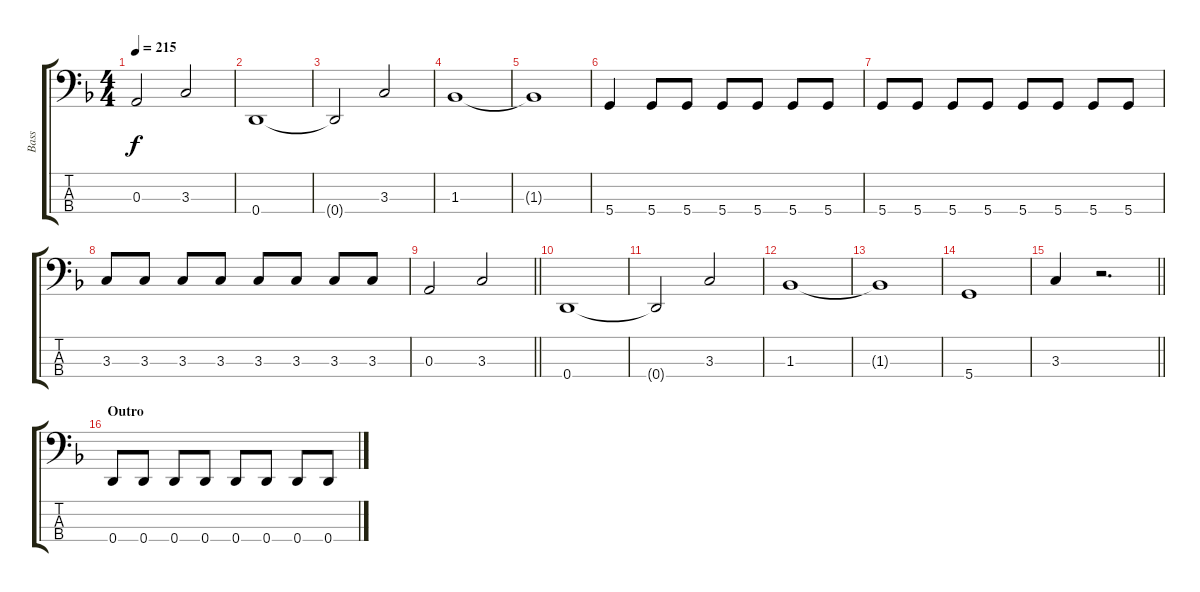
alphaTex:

\track ("Bass" "Bass") {instrument electricbassfinger}
\staff {score tabs}
\tuning (G2 D2 A1 D1) {hide}
\ts (4 4)
\tempo 215
\clef f4
\ks f
0.3.2{dy f} 3.3.2 |
0.4.1 |
0.4{t}.2 3.3.2 |
1.3.1 |
1.3{t}.1 |
5.4.4 5.4.8 5.4.8 5.4.8 5.4.8 5.4.8 5.4.8 |
5.4.8 5.4.8 5.4.8 5.4.8 5.4.8 5.4.8 5.4.8 5.4.8 |
3.3.8 3.3.8 3.3.8 3.3.8 3.3.8 3.3.8 3.3.8 3.3.8 |
\barLineRight lightlight
0.3.2 3.3.2 |
\section ("" "")
0.4.1 |
0.4{t}.2 3.3.2 |
1.3.1 |
1.3{t}.1 |
5.4.1 |
\barLineRight lightlight
3.3.4 r.2{d} |
\section ("" "Outro")
0.4.8 0.4.8 0.4.8 0.4.8 0.4.8 0.4.8 0.4.8 0.4.8
